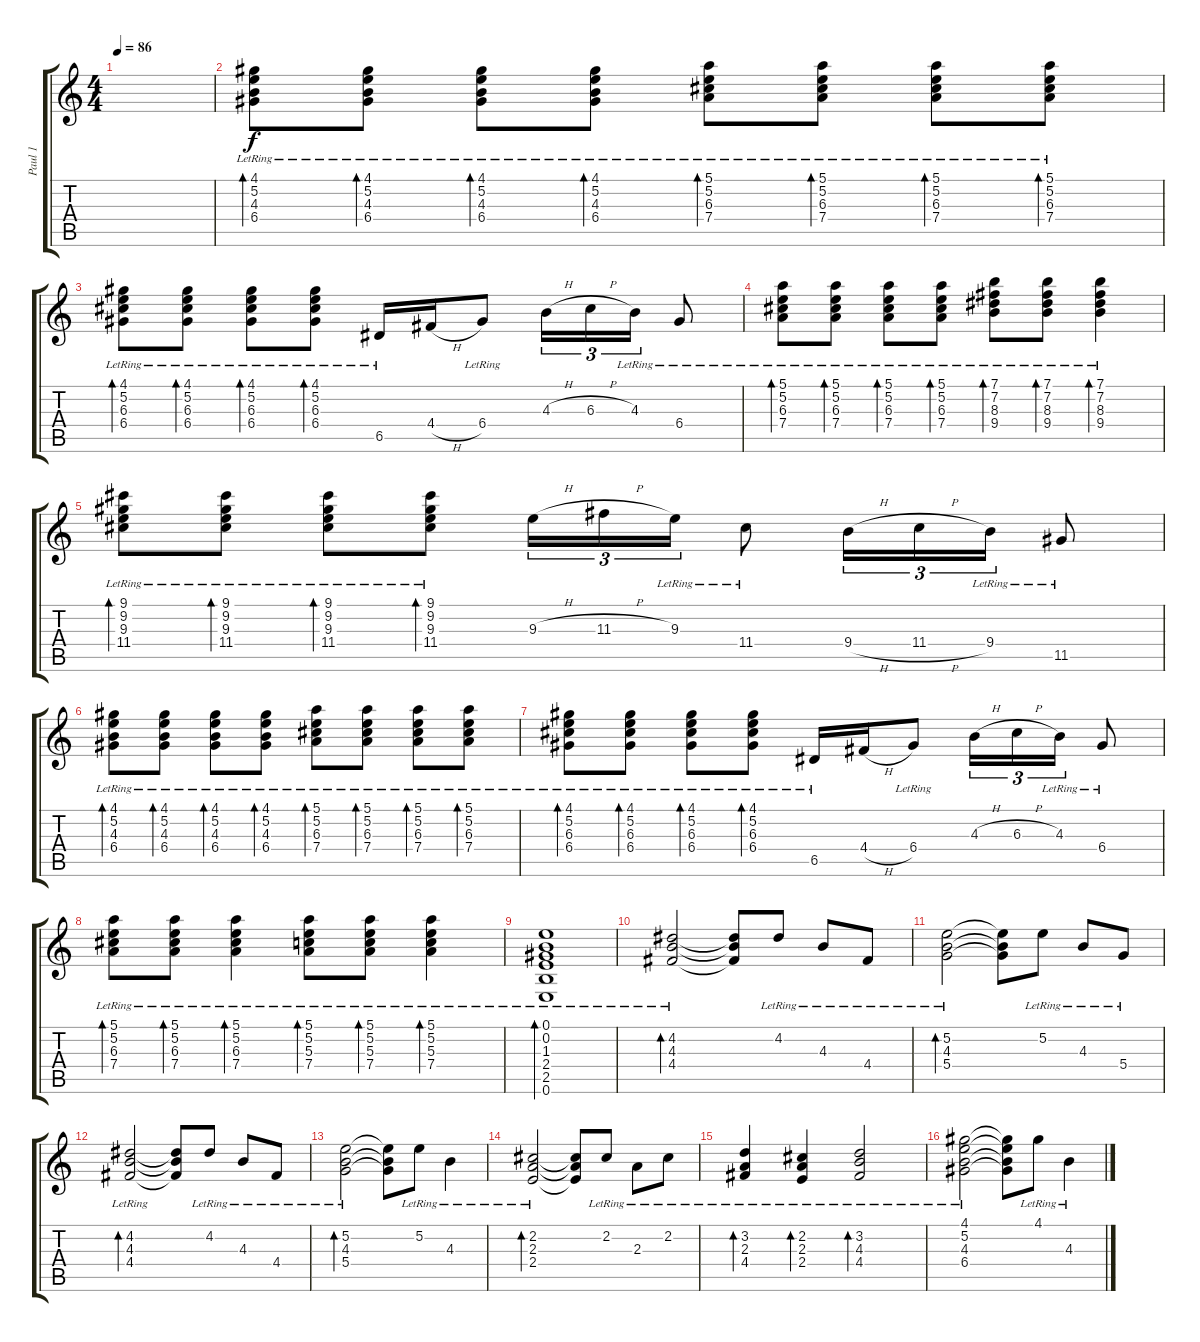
\track ("Paul 1" "Paul 1") {instrument acousticguitarsteel}
\staff {score tabs}
\tuning (E4 B3 G3 D3 A2 E2) {hide}
\ts (4 4)
\tempo 86
\clef g2
\ks c
|
(4.1{lr} 5.2{lr} 4.3{lr} 6.4{lr}).8{bd 60 instrument acousticguitarsteel} (4.1{lr} 5.2{lr} 4.3{lr} 6.4{lr}).8{bd 60} (4.1{lr} 5.2{lr} 4.3{lr} 6.4{lr}).8{bd 60} (4.1{lr} 5.2{lr} 4.3{lr} 6.4{lr}).8{bd 60} (5.1{lr} 5.2{lr} 6.3{lr} 7.4{lr}).8{bd 60} (5.1{lr} 5.2{lr} 6.3{lr} 7.4{lr}).8{bd 60} (5.1{lr} 5.2{lr} 6.3{lr} 7.4{lr}).8{bd 60} (5.1{lr} 5.2{lr} 6.3{lr} 7.4{lr}).8{bd 60} |
(4.1{lr} 5.2{lr} 6.3{lr} 6.4{lr}).8{bd 60} (4.1{lr} 5.2{lr} 6.3{lr} 6.4{lr}).8{bd 60} (4.1{lr} 5.2{lr} 6.3{lr} 6.4{lr}).8{bd 60} (4.1{lr} 5.2{lr} 6.3{lr} 6.4{lr}).8{bd 60} 6.5{lr}.16 4.4{h}.16 6.4{lr}.8 4.3{h}.16{tu (3 2)} 6.3{h}.16{tu (3 2)} 4.3{lr}.16{tu (3 2)} 6.4{lr}.8 |
(5.1{lr} 5.2{lr} 6.3{lr} 7.4{lr}).8{bd 60} (5.1{lr} 5.2{lr} 6.3{lr} 7.4{lr}).8{bd 60} (5.1{lr} 5.2{lr} 6.3{lr} 7.4{lr}).8{bd 60} (5.1{lr} 5.2{lr} 6.3{lr} 7.4{lr}).8{bd 60} (7.1{lr} 7.2{lr} 8.3{lr} 9.4{lr}).8{bd 60} (7.1{lr} 7.2{lr} 8.3{lr} 9.4{lr}).8{bd 60} (7.1{lr} 7.2{lr} 8.3{lr} 9.4{lr}).4{bd 60} |
(9.1{lr} 9.2{lr} 9.3{lr} 11.4{lr}).8{bd 60} (9.1{lr} 9.2{lr} 9.3{lr} 11.4{lr}).8{bd 60} (9.1{lr} 9.2{lr} 9.3{lr} 11.4{lr}).8{bd 60} (9.1{lr} 9.2{lr} 9.3{lr} 11.4{lr}).8{bd 60} 9.3{h}.16{tu (3 2)} 11.3{h}.16{tu (3 2)} 9.3{lr}.16{tu (3 2)} 11.4{lr}.8 9.4{h}.16{tu (3 2)} 11.4{h}.16{tu (3 2)} 9.4{lr}.16{tu (3 2)} 11.5{lr}.8 |
(4.1{lr} 5.2{lr} 4.3{lr} 6.4{lr}).8{bd 60} (4.1{lr} 5.2{lr} 4.3{lr} 6.4{lr}).8{bd 60} (4.1{lr} 5.2{lr} 4.3{lr} 6.4{lr}).8{bd 60} (4.1{lr} 5.2{lr} 4.3{lr} 6.4{lr}).8{bd 60} (5.1{lr} 5.2{lr} 6.3{lr} 7.4{lr}).8{bd 60} (5.1{lr} 5.2{lr} 6.3{lr} 7.4{lr}).8{bd 60} (5.1{lr} 5.2{lr} 6.3{lr} 7.4{lr}).8{bd 60} (5.1{lr} 5.2{lr} 6.3{lr} 7.4{lr}).8{bd 60} |
(4.1{lr} 5.2{lr} 6.3{lr} 6.4{lr}).8{bd 60} (4.1{lr} 5.2{lr} 6.3{lr} 6.4{lr}).8{bd 60} (4.1{lr} 5.2{lr} 6.3{lr} 6.4{lr}).8{bd 60} (4.1{lr} 5.2{lr} 6.3{lr} 6.4{lr}).8{bd 60} 6.5{lr}.16 4.4{h}.16 6.4{lr}.8 4.3{h}.16{tu (3 2)} 6.3{h}.16{tu (3 2)} 4.3{lr}.16{tu (3 2)} 6.4{lr}.8 |
(5.1{lr} 5.2{lr} 6.3{lr} 7.4{lr}).8{bd 60} (5.1{lr} 5.2{lr} 6.3{lr} 7.4{lr}).8{bd 60} (5.1{lr} 5.2{lr} 6.3{lr} 7.4{lr}).4{bd 60} (5.1{lr} 5.2{lr} 5.3{lr} 7.4{lr}).8{bd 60} (5.1{lr} 5.2{lr} 5.3{lr} 7.4{lr}).8{bd 60} (5.1{lr} 5.2{lr} 5.3{lr} 7.4{lr}).4{bd 60} |
(0.1{lr} 0.2{lr} 1.3{lr} 2.4{lr} 2.5{lr} 0.6{lr}).1{bd 60} |
(4.2{lr} 4.3{lr} 4.4{lr}).2{bd 60} (4.2{t} 4.3{t} 4.4{t}).8 4.2{lr}.8 4.3{lr}.8 4.4{lr}.8 |
(5.2{lr} 4.3{lr} 5.4{lr}).2{bd 60} (5.2{t} 4.3{t} 5.4{t}).8 5.2{lr}.8 4.3{lr}.8 5.4{lr}.8 |
(4.2{lr} 4.3{lr} 4.4{lr}).2{bd 60} (4.2{t} 4.3{t} 4.4{t}).8 4.2{lr}.8 4.3{lr}.8 4.4{lr}.8 |
(5.2{lr} 4.3{lr} 5.4{lr}).2{bd 60} (5.2{t} 4.3{t} 5.4{t}).8 5.2{lr}.8 4.3{lr}.4 |
(2.2{lr} 2.3{lr} 2.4{lr}).2{bd 60} (2.2{t} 2.3{t} 2.4{t}).8 2.2{lr}.8 2.3{lr}.8 2.2{lr}.8 |
(3.2{lr} 2.3{lr} 4.4{lr}).4{bd 60} (2.2{lr} 2.3{lr} 2.4{lr}).4{bd 60} (3.2{lr} 4.3{lr} 4.4{lr}).2{bd 60} |
(4.1{lr} 5.2{lr} 4.3{lr} 6.4{lr}).2 (4.1{t} 5.2{t} 4.3{t} 6.4{t}).8 4.1{lr}.8 4.3{lr}.4
